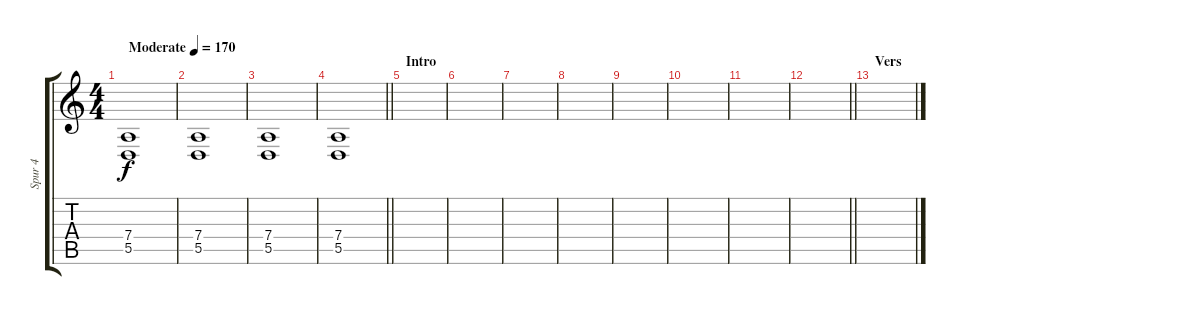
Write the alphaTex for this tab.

\track ("Spur 4" "Spur 4") {instrument tremolostrings}
\staff {score tabs}
\tuning (E4 B3 G3 D3 A2 E2) {hide}
\ts (4 4)
\tempo (170 "Moderate")
\clef g2
\ks c
(7.4 5.5).1{dy f instrument tremolostrings} |
(7.4 5.5).1 |
(7.4 5.5).1 |
\barLineRight lightlight
(7.4 5.5).1 |
\section ("" "Intro")
|
|
|
|
|
|
|
\barLineRight lightlight
|
\section ("" "Vers")
